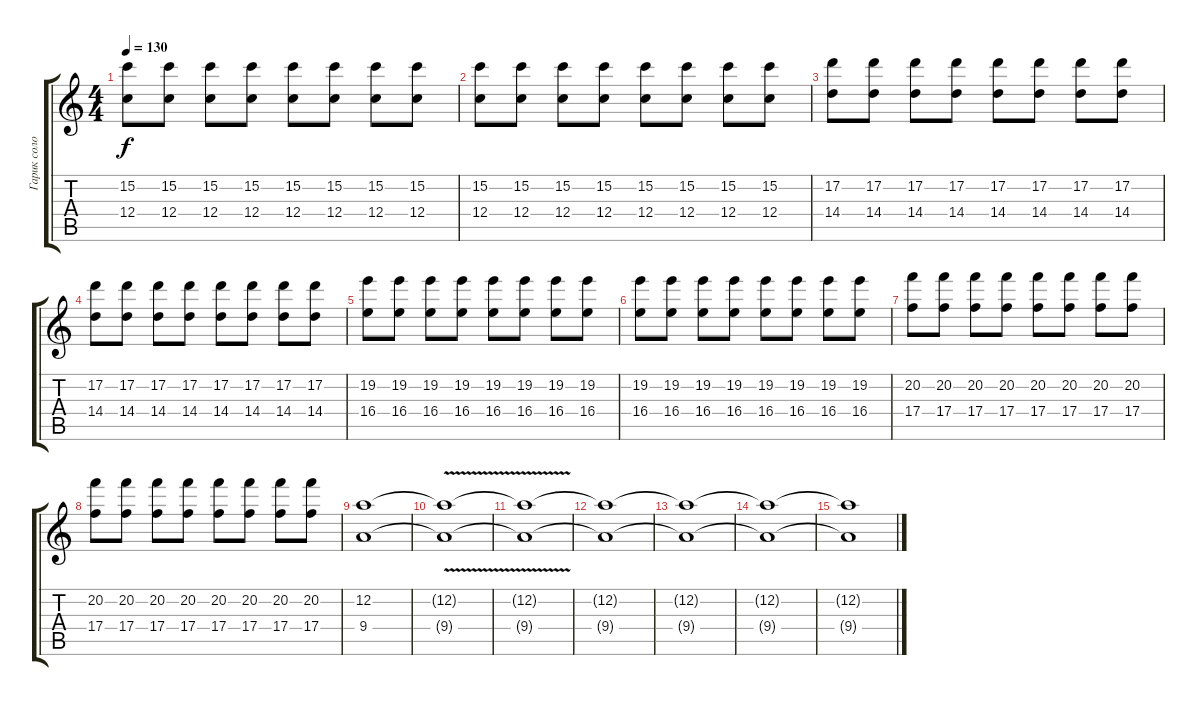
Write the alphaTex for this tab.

\track ("Гарик соло" "Гарик соло") {instrument acousticguitarsteel}
\staff {score tabs}
\tuning (D4 A3 F3 C3 G2 C2) {hide}
\ts (4 4)
\tempo 130
\clef g2
\ks c
(15.2 12.4).8{dy f} (15.2 12.4).8 (15.2 12.4).8 (15.2 12.4).8 (15.2 12.4).8 (15.2 12.4).8 (15.2 12.4).8 (15.2 12.4).8 |
(15.2 12.4).8 (15.2 12.4).8 (15.2 12.4).8 (15.2 12.4).8 (15.2 12.4).8 (15.2 12.4).8 (15.2 12.4).8 (15.2 12.4).8 |
(17.2 14.4).8 (17.2 14.4).8 (17.2 14.4).8 (17.2 14.4).8 (17.2 14.4).8 (17.2 14.4).8 (17.2 14.4).8 (17.2 14.4).8 |
(17.2 14.4).8 (17.2 14.4).8 (17.2 14.4).8 (17.2 14.4).8 (17.2 14.4).8 (17.2 14.4).8 (17.2 14.4).8 (17.2 14.4).8 |
(19.2 16.4).8 (19.2 16.4).8 (19.2 16.4).8 (19.2 16.4).8 (19.2 16.4).8 (19.2 16.4).8 (19.2 16.4).8 (19.2 16.4).8 |
(19.2 16.4).8 (19.2 16.4).8 (19.2 16.4).8 (19.2 16.4).8 (19.2 16.4).8 (19.2 16.4).8 (19.2 16.4).8 (19.2 16.4).8 |
(20.2 17.4).8 (20.2 17.4).8 (20.2 17.4).8 (20.2 17.4).8 (20.2 17.4).8 (20.2 17.4).8 (20.2 17.4).8 (20.2 17.4).8 |
(20.2 17.4).8 (20.2 17.4).8 (20.2 17.4).8 (20.2 17.4).8 (20.2 17.4).8 (20.2 17.4).8 (20.2 17.4).8 (20.2 17.4).8 |
(12.2 9.4).1 |
(12.2{t} 9.4{v t}).1 |
(12.2{t} 9.4{t}).1 |
(12.2{t} 9.4{t}).1 |
(12.2{t} 9.4{t}).1 |
(12.2{t} 9.4{t}).1 |
(12.2{t} 9.4{t}).1
